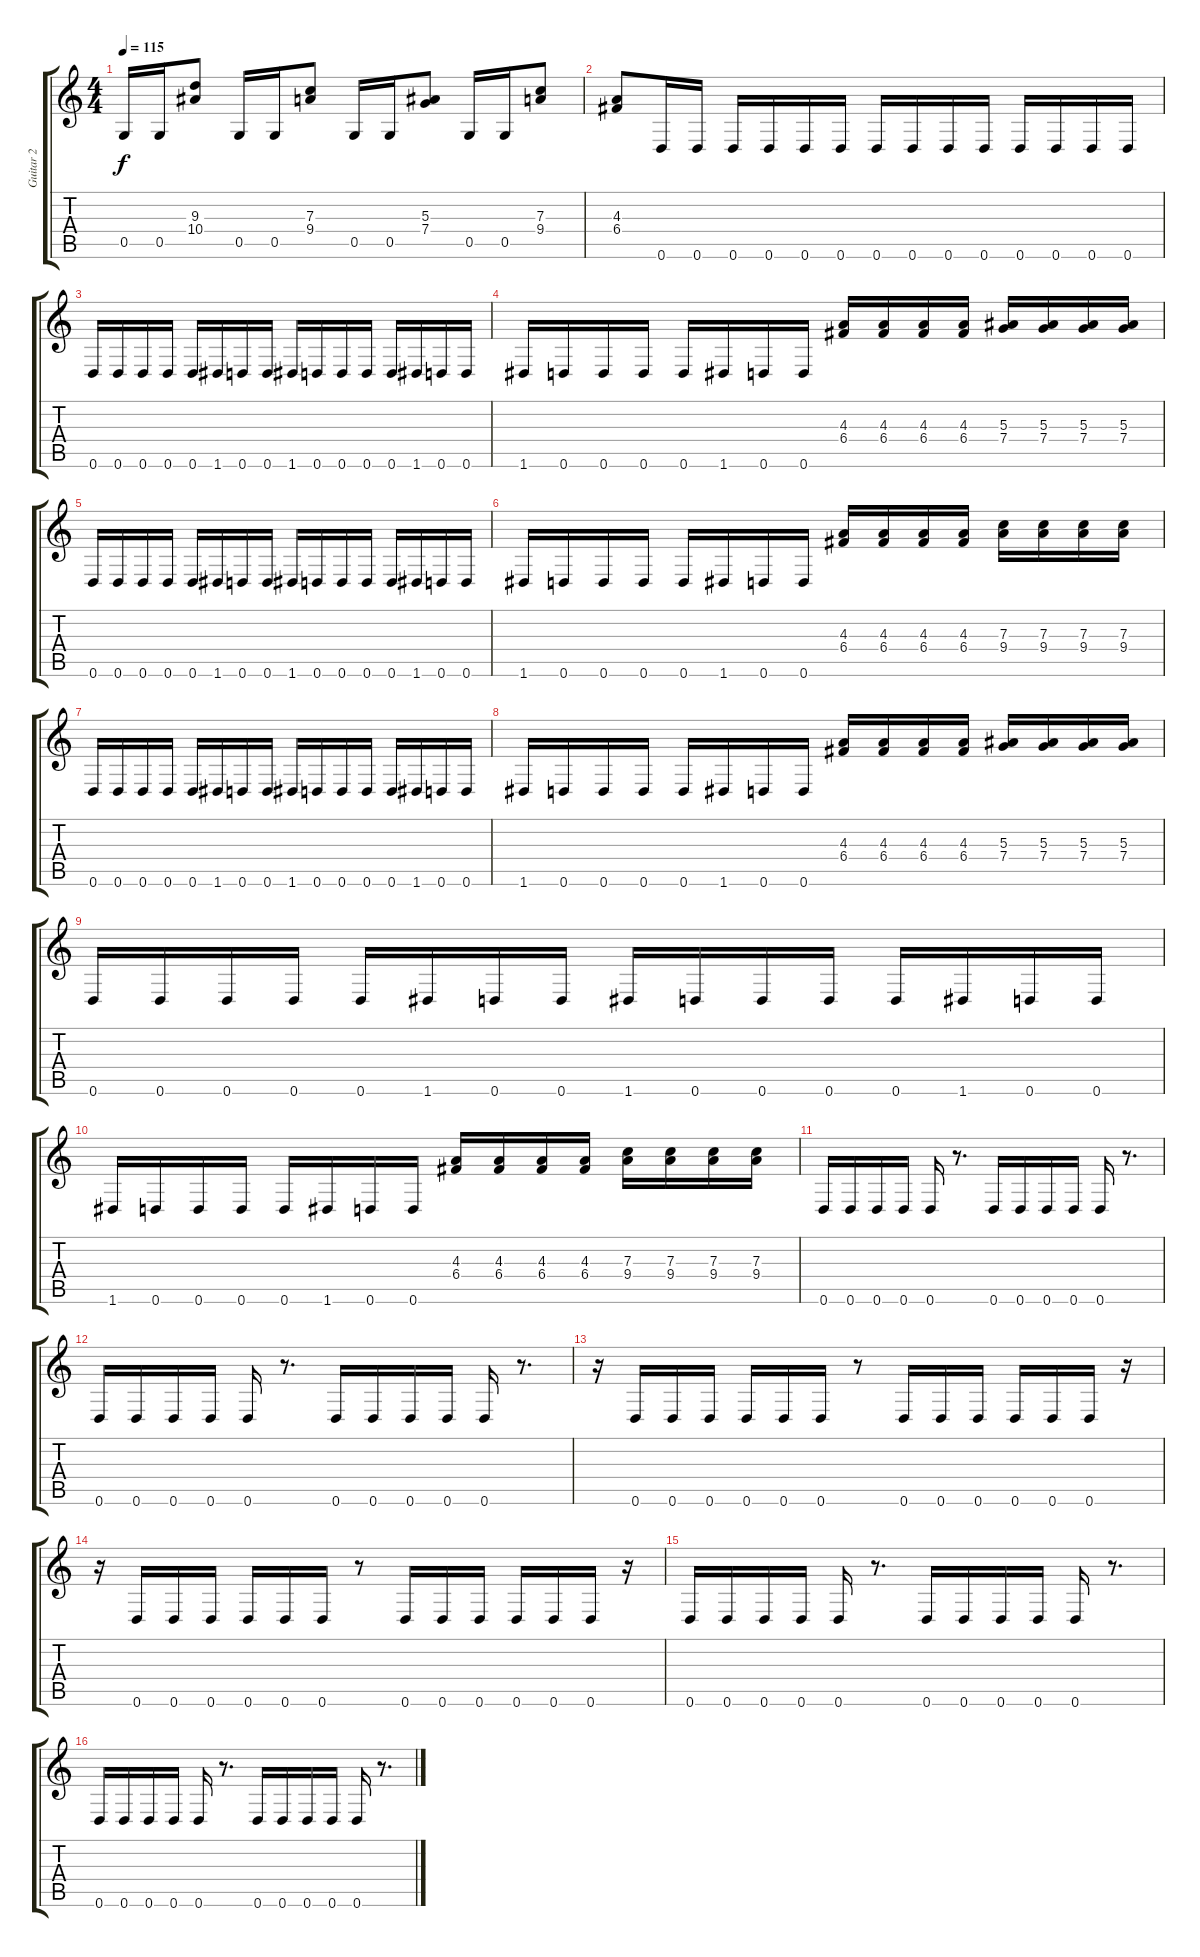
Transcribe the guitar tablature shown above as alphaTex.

\track ("Guitar 2" "Guitar 2") {instrument distortionguitar}
\staff {score tabs}
\tuning (D4 A3 F3 C3 G2 D2) {hide}
\ts (4 4)
\tempo 115
\clef g2
\ks c
0.5.16{dy f} 0.5.16 (9.3 10.4).8 0.5.16 0.5.16 (7.3 9.4).8 0.5.16 0.5.16 (5.3 7.4).8 0.5.16 0.5.16 (7.3 9.4).8 |
(4.3 6.4).8 0.6.16 0.6.16 0.6.16 0.6.16 0.6.16 0.6.16 0.6.16 0.6.16 0.6.16 0.6.16 0.6.16 0.6.16 0.6.16 0.6.16 |
0.6.16 0.6.16 0.6.16 0.6.16 0.6.16 1.6.16 0.6.16 0.6.16 1.6.16 0.6.16 0.6.16 0.6.16 0.6.16 1.6.16 0.6.16 0.6.16 |
1.6.16 0.6.16 0.6.16 0.6.16 0.6.16 1.6.16 0.6.16 0.6.16 (4.3 6.4).16 (4.3 6.4).16 (4.3 6.4).16 (4.3 6.4).16 (5.3 7.4).16 (5.3 7.4).16 (5.3 7.4).16 (5.3 7.4).16 |
0.6.16 0.6.16 0.6.16 0.6.16 0.6.16 1.6.16 0.6.16 0.6.16 1.6.16 0.6.16 0.6.16 0.6.16 0.6.16 1.6.16 0.6.16 0.6.16 |
1.6.16 0.6.16 0.6.16 0.6.16 0.6.16 1.6.16 0.6.16 0.6.16 (4.3 6.4).16 (4.3 6.4).16 (4.3 6.4).16 (4.3 6.4).16 (7.3 9.4).16 (7.3 9.4).16 (7.3 9.4).16 (7.3 9.4).16 |
0.6.16 0.6.16 0.6.16 0.6.16 0.6.16 1.6.16 0.6.16 0.6.16 1.6.16 0.6.16 0.6.16 0.6.16 0.6.16 1.6.16 0.6.16 0.6.16 |
1.6.16 0.6.16 0.6.16 0.6.16 0.6.16 1.6.16 0.6.16 0.6.16 (4.3 6.4).16 (4.3 6.4).16 (4.3 6.4).16 (4.3 6.4).16 (5.3 7.4).16 (5.3 7.4).16 (5.3 7.4).16 (5.3 7.4).16 |
0.6.16 0.6.16 0.6.16 0.6.16 0.6.16 1.6.16 0.6.16 0.6.16 1.6.16 0.6.16 0.6.16 0.6.16 0.6.16 1.6.16 0.6.16 0.6.16 |
1.6.16 0.6.16 0.6.16 0.6.16 0.6.16 1.6.16 0.6.16 0.6.16 (4.3 6.4).16 (4.3 6.4).16 (4.3 6.4).16 (4.3 6.4).16 (7.3 9.4).16 (7.3 9.4).16 (7.3 9.4).16 (7.3 9.4).16 |
0.6.16 0.6.16 0.6.16 0.6.16 0.6.16 r.8{d} 0.6.16 0.6.16 0.6.16 0.6.16 0.6.16 r.8{d} |
0.6.16 0.6.16 0.6.16 0.6.16 0.6.16 r.8{d} 0.6.16 0.6.16 0.6.16 0.6.16 0.6.16 r.8{d} |
r.16 0.6.16 0.6.16 0.6.16 0.6.16 0.6.16 0.6.16 r.8 0.6.16 0.6.16 0.6.16 0.6.16 0.6.16 0.6.16 r.16 |
r.16 0.6.16 0.6.16 0.6.16 0.6.16 0.6.16 0.6.16 r.8 0.6.16 0.6.16 0.6.16 0.6.16 0.6.16 0.6.16 r.16 |
0.6.16 0.6.16 0.6.16 0.6.16 0.6.16 r.8{d} 0.6.16 0.6.16 0.6.16 0.6.16 0.6.16 r.8{d} |
0.6.16 0.6.16 0.6.16 0.6.16 0.6.16 r.8{d} 0.6.16 0.6.16 0.6.16 0.6.16 0.6.16 r.8{d}
